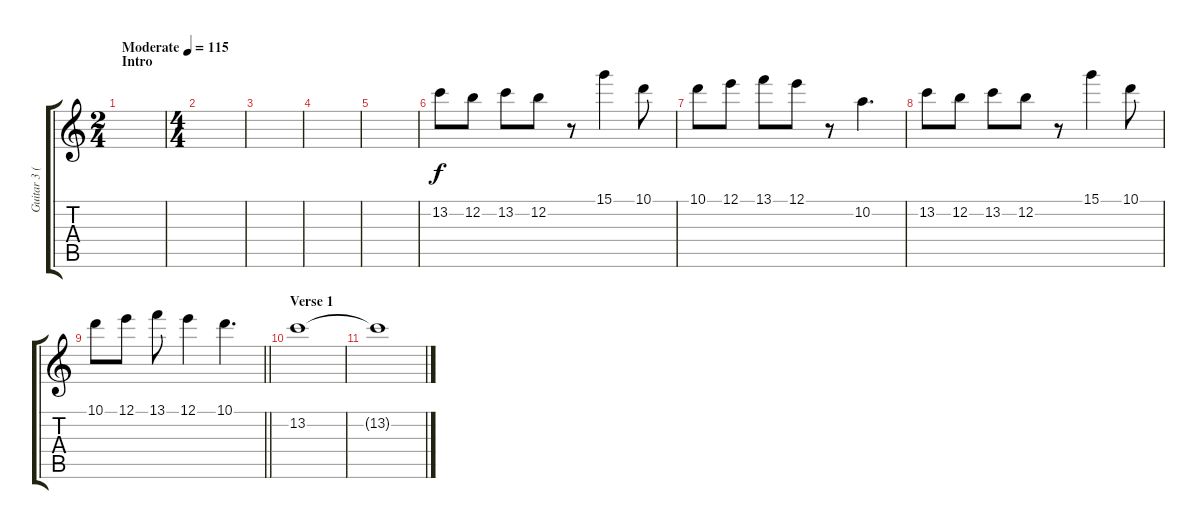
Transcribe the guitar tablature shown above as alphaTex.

\track ("Guitar 3 (Overdubs/Solo)" "Guitar 3 (") {instrument overdrivenguitar}
\staff {score tabs}
\tuning (E4 B3 G3 D3 A2 D2) {hide}
\ts (2 4)
\section ("" "Intro")
\tempo (115 "Moderate")
\clef g2
\ks c
|
\ts (4 4)
|
|
|
|
13.2.8 12.2.8 13.2.8 12.2.8 r.8 15.1.4 10.1.8 |
10.1.8 12.1.8 13.1.8 12.1.8 r.8 10.2.4{d} |
13.2.8 12.2.8 13.2.8 12.2.8 r.8 15.1.4 10.1.8 |
\barLineRight lightlight
10.1.8 12.1.8 13.1.8 12.1.4 10.1.4{d} |
\section ("" "Verse 1")
13.2.1{volume 0} |
13.2{t}.1
